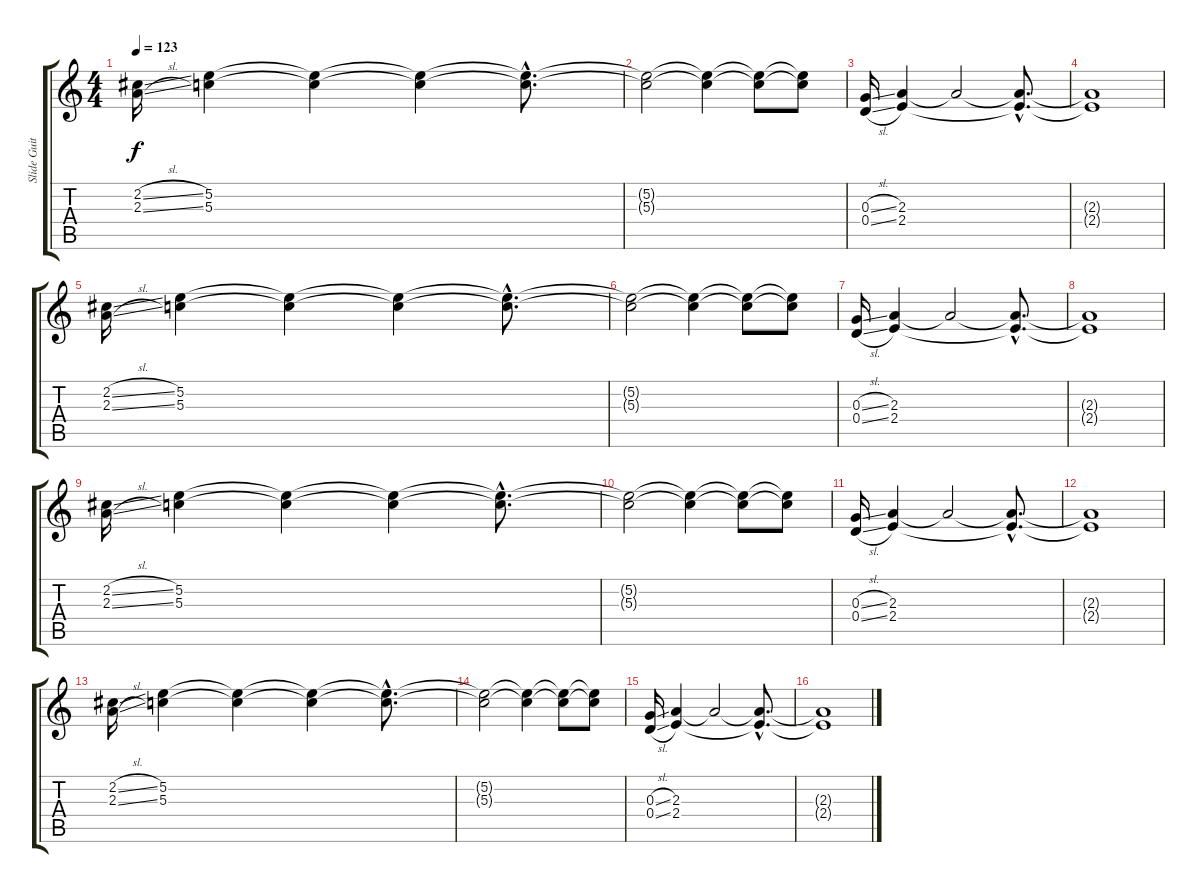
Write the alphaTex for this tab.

\track ("Slide Guitar" "Slide Guit") {instrument distortionguitar}
\staff {score tabs}
\tuning (E4 B3 G3 D3 A2 E2) {hide}
\ts (4 4)
\tempo 123
\clef g2
\ks c
(2.2{sl} 2.3{sl}).16{dy f} (5.2 5.3).4 (5.2{t} 5.3{t}).4 (5.2{t} 5.3{t}).4 (5.2{hac t} 5.3{hac t}).8{d} |
(5.2{t} 5.3{t}).2 (5.2{t} 5.3{t}).4 (5.2{t} 5.3{t}).8 (5.2{t} 5.3{t}).8 |
(0.3{sl} 0.4{sl}).16 (2.3 2.4).4 2.3{t}.2 (2.3{hac t} 2.4{hac t}).8{d} |
(2.3{t} 2.4{t}).1 |
(2.2{sl} 2.3{sl}).16 (5.2 5.3).4 (5.2{t} 5.3{t}).4 (5.2{t} 5.3{t}).4 (5.2{hac t} 5.3{hac t}).8{d} |
(5.2{t} 5.3{t}).2 (5.2{t} 5.3{t}).4 (5.2{t} 5.3{t}).8 (5.2{t} 5.3{t}).8 |
(0.3{sl} 0.4{sl}).16 (2.3 2.4).4 2.3{t}.2 (2.3{hac t} 2.4{hac t}).8{d} |
(2.3{t} 2.4{t}).1 |
(2.2{sl} 2.3{sl}).16 (5.2 5.3).4 (5.2{t} 5.3{t}).4 (5.2{t} 5.3{t}).4 (5.2{hac t} 5.3{hac t}).8{d} |
(5.2{t} 5.3{t}).2 (5.2{t} 5.3{t}).4 (5.2{t} 5.3{t}).8 (5.2{t} 5.3{t}).8 |
(0.3{sl} 0.4{sl}).16 (2.3 2.4).4 2.3{t}.2 (2.3{hac t} 2.4{hac t}).8{d} |
(2.3{t} 2.4{t}).1 |
(2.2{sl} 2.3{sl}).16 (5.2 5.3).4 (5.2{t} 5.3{t}).4 (5.2{t} 5.3{t}).4 (5.2{hac t} 5.3{hac t}).8{d} |
(5.2{t} 5.3{t}).2 (5.2{t} 5.3{t}).4 (5.2{t} 5.3{t}).8 (5.2{t} 5.3{t}).8 |
(0.3{sl} 0.4{sl}).16 (2.3 2.4).4 2.3{t}.2 (2.3{hac t} 2.4{hac t}).8{d} |
(2.3{t} 2.4{t}).1
